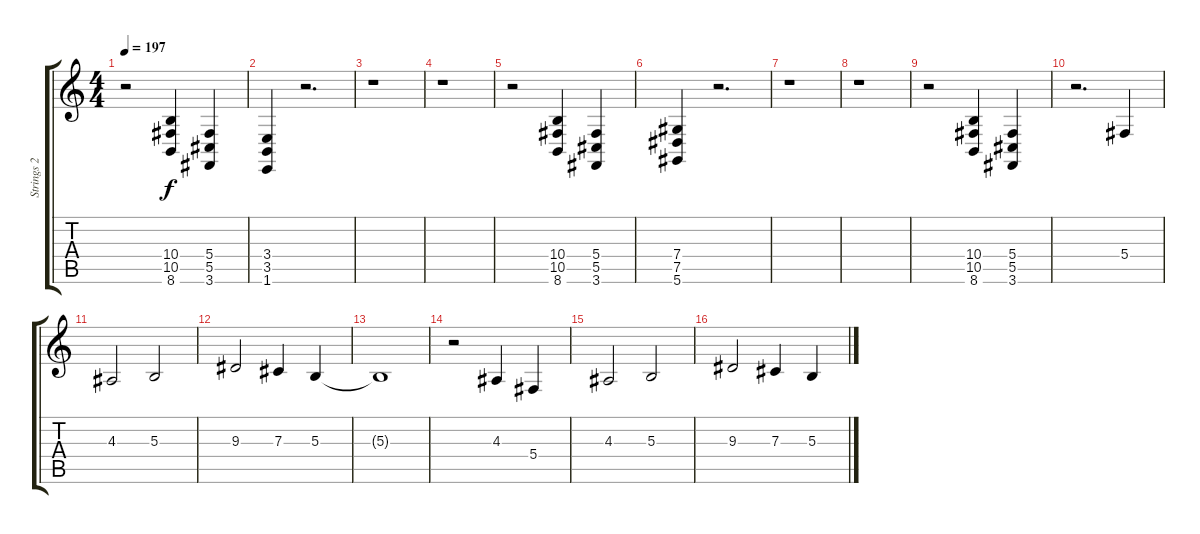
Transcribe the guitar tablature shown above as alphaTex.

\track ("Strings 2" "Strings 2") {instrument stringensemble1}
\staff {score tabs}
\tuning (Eb4 Bb3 Gb3 Db3 Ab2 Eb2) {hide}
\ts (4 4)
\tempo 197
\clef g2
\ks c
r.2{dy f} (10.4 10.5 8.6).4 (5.4 5.5 3.6).4 |
(3.4 3.5 1.6).4 r.2{d} |
r.1 |
r.1 |
r.2 (10.4 10.5 8.6).4 (5.4 5.5 3.6).4 |
(7.4 7.5 5.6).4 r.2{d} |
r.1 |
r.1 |
r.2 (10.4 10.5 8.6).4 (5.4 5.5 3.6).4 |
r.2{d volume 13} 5.4.4 |
4.3.2 5.3.2 |
9.3.2 7.3.4 5.3.4 |
5.3{t}.1 |
r.2 4.3.4 5.4.4 |
4.3.2 5.3.2 |
9.3.2 7.3.4 5.3.4
